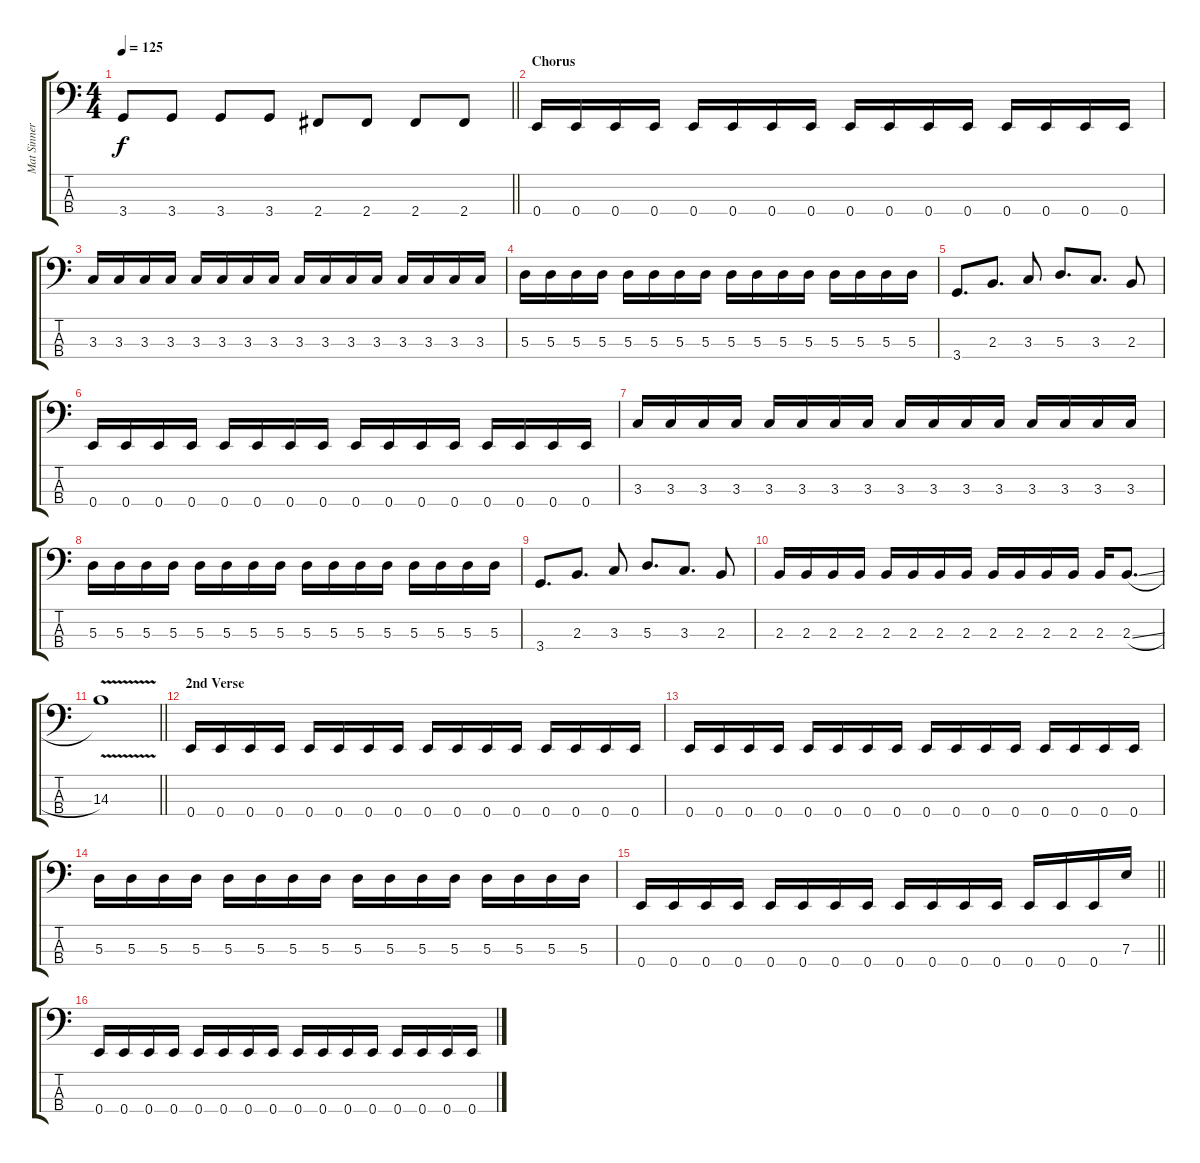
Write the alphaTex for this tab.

\track ("Mat Sinner" "Mat Sinner") {instrument electricbassfinger}
\staff {score tabs}
\tuning (G2 D2 A1 E1) {hide}
\ts (4 4)
\tempo 125
\clef f4
\barLineRight lightlight
\ks c
3.4.8{dy f} 3.4.8 3.4.8 3.4.8 2.4.8 2.4.8 2.4.8 2.4.8 |
\section ("" "Chorus")
0.4.16 0.4.16 0.4.16 0.4.16 0.4.16 0.4.16 0.4.16 0.4.16 0.4.16 0.4.16 0.4.16 0.4.16 0.4.16 0.4.16 0.4.16 0.4.16 |
3.3.16 3.3.16 3.3.16 3.3.16 3.3.16 3.3.16 3.3.16 3.3.16 3.3.16 3.3.16 3.3.16 3.3.16 3.3.16 3.3.16 3.3.16 3.3.16 |
5.3.16 5.3.16 5.3.16 5.3.16 5.3.16 5.3.16 5.3.16 5.3.16 5.3.16 5.3.16 5.3.16 5.3.16 5.3.16 5.3.16 5.3.16 5.3.16 |
3.4.8{d} 2.3.8{d} 3.3.8 5.3.8{d} 3.3.8{d} 2.3.8 |
0.4.16 0.4.16 0.4.16 0.4.16 0.4.16 0.4.16 0.4.16 0.4.16 0.4.16 0.4.16 0.4.16 0.4.16 0.4.16 0.4.16 0.4.16 0.4.16 |
3.3.16 3.3.16 3.3.16 3.3.16 3.3.16 3.3.16 3.3.16 3.3.16 3.3.16 3.3.16 3.3.16 3.3.16 3.3.16 3.3.16 3.3.16 3.3.16 |
5.3.16 5.3.16 5.3.16 5.3.16 5.3.16 5.3.16 5.3.16 5.3.16 5.3.16 5.3.16 5.3.16 5.3.16 5.3.16 5.3.16 5.3.16 5.3.16 |
3.4.8{d} 2.3.8{d} 3.3.8 5.3.8{d} 3.3.8{d} 2.3.8 |
2.3.16 2.3.16 2.3.16 2.3.16 2.3.16 2.3.16 2.3.16 2.3.16 2.3.16 2.3.16 2.3.16 2.3.16 2.3.16 2.3{sl}.8{d} |
\barLineRight lightlight
14.3{v}.1 |
\section ("" "2nd Verse")
0.4.16 0.4.16 0.4.16 0.4.16 0.4.16 0.4.16 0.4.16 0.4.16 0.4.16 0.4.16 0.4.16 0.4.16 0.4.16 0.4.16 0.4.16 0.4.16 |
0.4.16 0.4.16 0.4.16 0.4.16 0.4.16 0.4.16 0.4.16 0.4.16 0.4.16 0.4.16 0.4.16 0.4.16 0.4.16 0.4.16 0.4.16 0.4.16 |
5.3.16 5.3.16 5.3.16 5.3.16 5.3.16 5.3.16 5.3.16 5.3.16 5.3.16 5.3.16 5.3.16 5.3.16 5.3.16 5.3.16 5.3.16 5.3.16 |
\barLineRight lightlight
0.4.16 0.4.16 0.4.16 0.4.16 0.4.16 0.4.16 0.4.16 0.4.16 0.4.16 0.4.16 0.4.16 0.4.16 0.4.16 0.4.16 0.4.16 7.3.16 |
0.4.16 0.4.16 0.4.16 0.4.16 0.4.16 0.4.16 0.4.16 0.4.16 0.4.16 0.4.16 0.4.16 0.4.16 0.4.16 0.4.16 0.4.16 0.4.16
